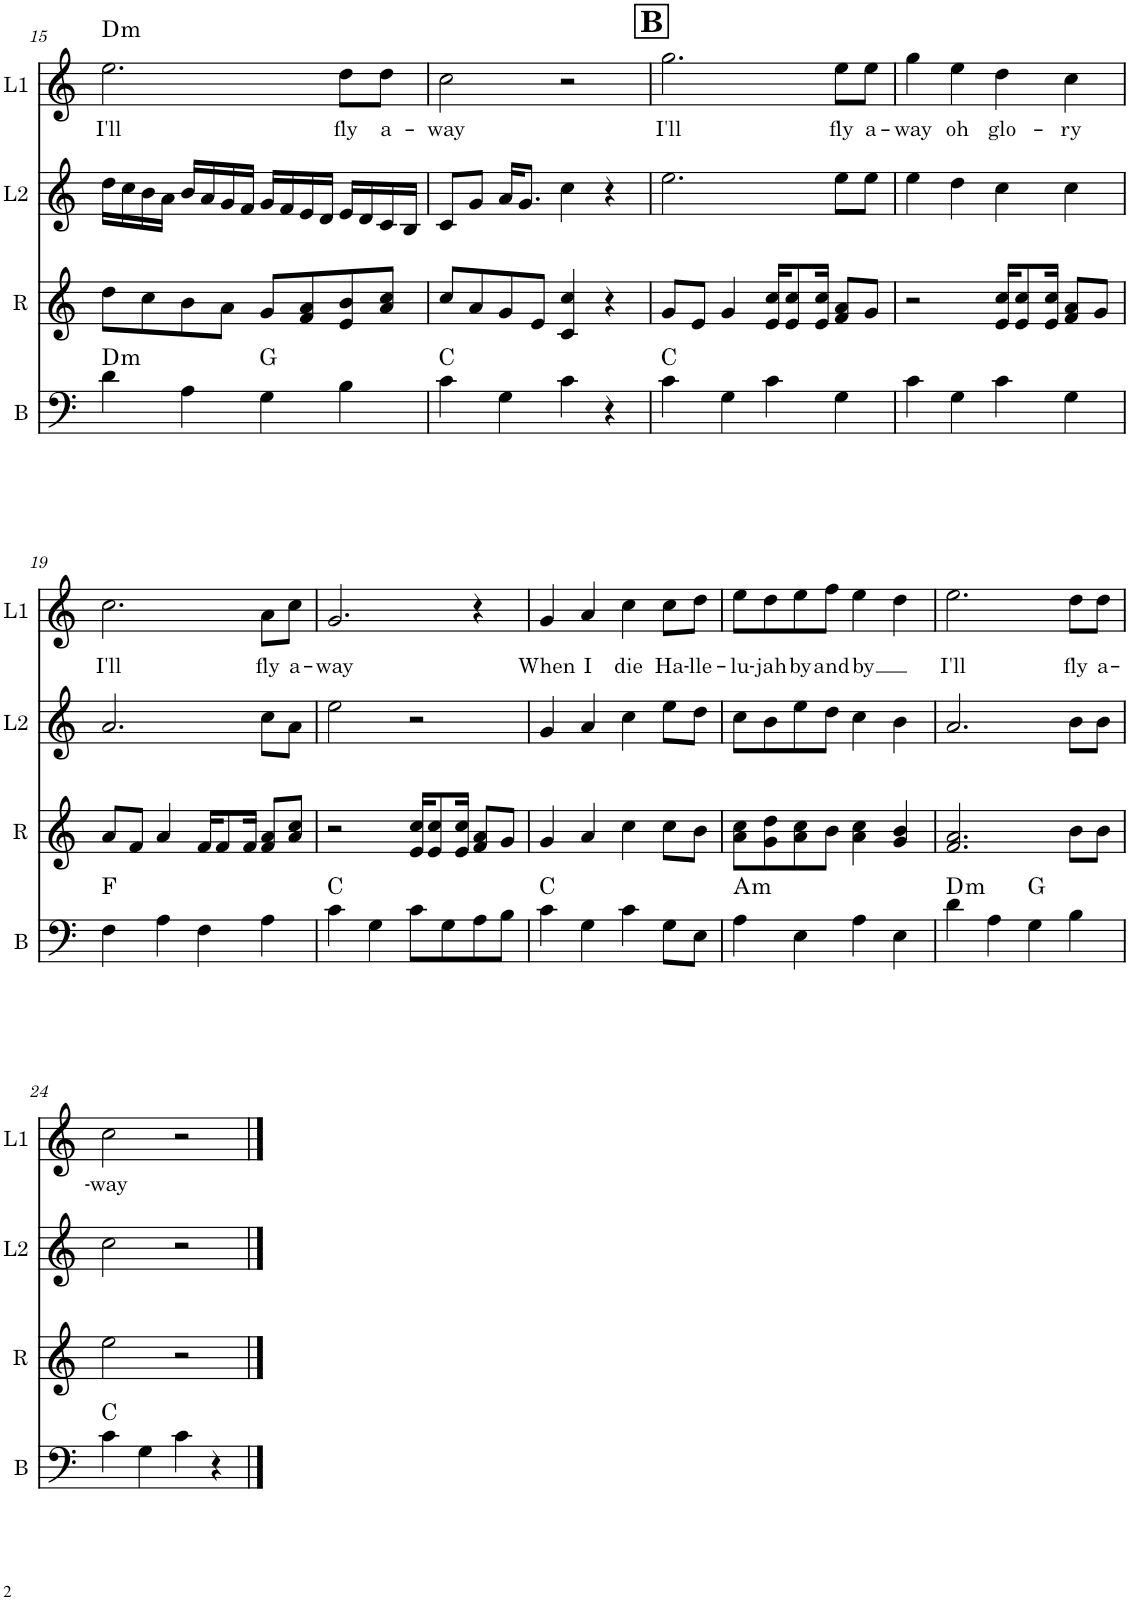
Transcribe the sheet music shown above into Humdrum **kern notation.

**kern	**harte	**kern	**kern	**kern	**text	**harte
*part4	*part4	*part3	*part2	*part1	*part1	*part1
*staff4	*	*staff3	*staff2	*staff1	*staff1	*
*I"Bass	*	*I"Riff	*I"Lead 2	*I"Lead 1	*	*
*I'B	*	*I'R	*I'L2	*I'L1	*	*
!!LO:PB:g=z
*clefF4	*	*clefG2	*clefG2	*clefG2	*	*
*Trd7c12	*	*Trd5c9	*Trd1c2	*Trd1c2	*	*
*k[]	*	*k[]	*k[]	*k[]	*	*
*M4/4	*	*M4/4	*M4/4	*M4/4	*	*
=15	=15	=15	=15	=15	=15	=15
!	!LO:H:kt=m	!	!	!	!LO:LY:b	!LO:H:kt=m
4d\	D:min	8dd\L	16dd\LL	2.ee\	I'll	D:min
.	.	.	16cc\	.	.	.
.	.	8cc\	16b\	.	.	.
.	.	.	16a\JJ	.	.	.
4A\	.	8b\	16b/LL	.	.	.
.	.	.	16a/	.	.	.
.	.	8a\J	16g/	.	.	.
.	.	.	16f/JJ	.	.	.
4G\	G:maj	8g/L	16g/LL	.	.	.
.	.	.	16f/	.	.	.
.	.	8f/ 8a/	16e/	.	.	.
.	.	.	16d/JJ	.	.	.
!	!	!	!	!	!LO:LY:b	!
4B\	.	8e/ 8b/	16e/LL	8dd\L	fly	.
.	.	.	16d/	.	.	.
!	!	!	!	!	!LO:LY:b	!
.	.	8a/ 8cc/J	16c/	8dd\J	a-	.
.	.	.	16B/JJ	.	.	.
=16	=16	=16	=16	=16	=16	=16
!	!	!	!	!	!LO:LY:b	!
4c\	C:maj	8cc/L	8c/L	2cc\	-way	.
.	.	8a/	8g/J	.	.	.
4G\	.	8g/	16a/KL	.	.	.
.	.	.	8.g/J	.	.	.
.	.	8e/J	.	.	.	.
4c\	.	4c/ 4cc/	4cc\	2r	.	.
4r	.	4r	4r	.	.	.
!!LO:REH:place=s1:a:B:cj:fs=14:t=B
=17	=17	=17	=17	=17	=17	=17
!	!	!	!	!	!LO:LY:b	!
4c\	C:maj	8g/L	2.ee\	2.gg\	I'll	.
.	.	8e/J	.	.	.	.
4G\	.	4g/	.	.	.	.
4c\	.	16e/ 16cc/KL	.	.	.	.
.	.	8e/ 8cc/	.	.	.	.
.	.	16e/ 16cc/Jk	.	.	.	.
!	!	!	!	!	!LO:LY:b	!
4G\	.	8f/ 8a/L	8ee\L	8ee\L	fly	.
!	!	!	!	!	!LO:LY:b	!
.	.	8g/J	8ee\J	8ee\J	a-	.
=18	=18	=18	=18	=18	=18	=18
!	!	!	!	!	!LO:LY:b	!
4c\	.	2r	4ee\	4gg\	-way	.
!	!	!	!	!	!LO:LY:b	!
4G\	.	.	4dd\	4ee\	oh	.
!	!	!	!	!	!LO:LY:b	!
4c\	.	16e/ 16cc/KL	4cc\	4dd\	glo-	.
.	.	8e/ 8cc/	.	.	.	.
.	.	16e/ 16cc/Jk	.	.	.	.
!	!	!	!	!	!LO:LY:b	!
4G\	.	8f/ 8a/L	4cc\	4cc\	-ry	.
.	.	8g/J	.	.	.	.
!!LO:LB:g=z
=19	=19	=19	=19	=19	=19	=19
!	!	!	!	!	!LO:LY:b	!
4F\	F:maj	8a/L	2.a/	2.cc\	I'll	.
.	.	8f/J	.	.	.	.
4A\	.	4a/	.	.	.	.
4F\	.	16f/KL	.	.	.	.
.	.	8f/	.	.	.	.
.	.	16f/Jk	.	.	.	.
!	!	!	!	!	!LO:LY:b	!
4A\	.	8f/ 8a/L	8cc\L	8a\L	fly	.
!	!	!	!	!	!LO:LY:b	!
.	.	8a/ 8cc/J	8a\J	8cc\J	a-	.
=20	=20	=20	=20	=20	=20	=20
!	!	!	!	!	!LO:LY:b	!
4c\	C:maj	2r	2ee\	2.g/	-way	.
4G\	.	.	.	.	.	.
8c\L	.	16e/ 16cc/KL	2r	.	.	.
.	.	8e/ 8cc/	.	.	.	.
8G\	.	.	.	.	.	.
.	.	16e/ 16cc/Jk	.	.	.	.
8A\	.	8f/ 8a/L	.	4r	.	.
8B\J	.	8g/J	.	.	.	.
=21	=21	=21	=21	=21	=21	=21
!	!	!	!	!	!LO:LY:b	!
4c\	C:maj	4g/	4g/	4g/	When	.
!	!	!	!	!	!LO:LY:b	!
4G\	.	4a/	4a/	4a/	I	.
!	!	!	!	!	!LO:LY:b	!
4c\	.	4cc\	4cc\	4cc\	die	.
!	!	!	!	!	!LO:LY:b	!
8G\L	.	8cc\L	8ee\L	8cc\L	Ha-	.
!	!	!	!	!	!LO:LY:b	!
8E\J	.	8b\J	8dd\J	8dd\J	lle-	.
=22	=22	=22	=22	=22	=22	=22
!	!LO:H:kt=m	!	!	!	!LO:LY:b	!
4A\	A:min	8a\ 8cc\L	8cc\L	8ee\L	-lu-	.
!	!	!	!	!	!LO:LY:b	!
.	.	8g\ 8dd\	8b\	8dd\	-jah	.
!	!	!	!	!	!LO:LY:b	!
4E\	.	8a\ 8cc\	8ee\	8ee\	by	.
!	!	!	!	!	!LO:LY:b	!
.	.	8b\J	8dd\J	8ff\J	and	.
!	!	!	!	!	!LO:LY:b	!
4A\	.	4a\ 4cc\	4cc\	4ee\	by	.
4E\	.	4g/ 4b/	4b\	4dd\	.	.
=23	=23	=23	=23	=23	=23	=23
!	!LO:H:kt=m	!	!	!	!LO:LY:b	!
4d\	D:min	2.f/ 2.a/	2.a/	2.ee\	I'll	.
4A\	.	.	.	.	.	.
4G\	G:maj	.	.	.	.	.
!	!	!	!	!	!LO:LY:b	!
4B\	.	8b\L	8b\L	8dd\L	fly	.
!	!	!	!	!	!LO:LY:b	!
.	.	8b\J	8b\J	8dd\J	a-	.
!!LO:LB:g=z
=24	=24	=24	=24	=24	=24	=24
!	!	!	!	!	!LO:LY:b	!
4c\	C:maj	2ee\	2cc\	2cc\	-way	.
4G\	.	.	.	.	.	.
4c\	.	2r	2r	2r	.	.
4r	.	.	.	.	.	.
==	==	==	==	==	==	==
*-	*-	*-	*-	*-	*-	*-
